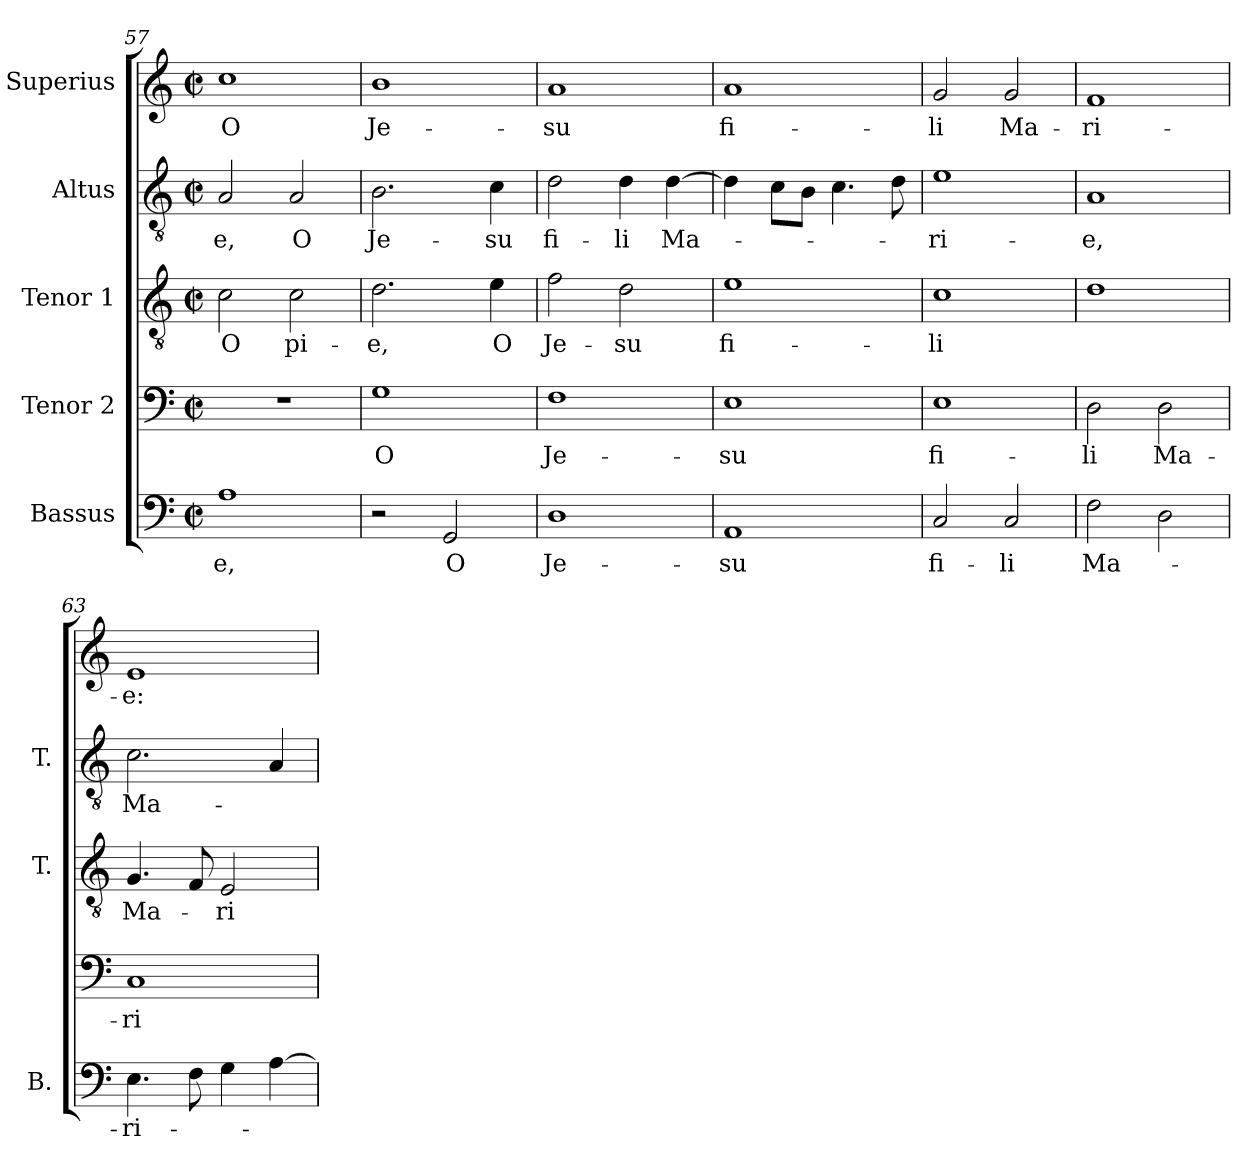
**kern	**text	**kern	**text	**kern	**text	**kern	**text	**kern	**text
*part5	*part5	*part4	*part4	*part3	*part3	*part2	*part2	*part1	*part1
*staff5	*staff5	*staff4	*staff4	*staff3	*staff3	*staff2	*staff2	*staff1	*staff1
*I"Bassus	*	*I"Tenor 2	*	*I"Tenor 1	*	*I"Altus	*	*I"Superius	*
*I'B.	*	*	*	*I'T.	*	*I'T.	*	*	*
*clefF4	*	*clefF4	*	*clefGv2	*	*clefGv2	*	*clefG2	*
*	*	*	*	*ITrd7c12	*	*ITrd7c12	*	*	*
*k[]	*	*k[]	*	*k[]	*	*k[]	*	*k[]	*
*C:	*	*C:	*	*C:	*	*C:	*	*C:	*
*M2/2	*	*M2/2	*	*M2/2	*	*M2/2	*	*M2/2	*
*met(c|)	*	*met(c|)	*	*met(c|)	*	*met(c|)	*	*met(c|)	*
=57	=57	=57	=57	=57	=57	=57	=57	=57	=57
!	!LO:LY:b:color=#000000	!	!	!	!	!	!	!	!
!	!	!	!	!	!LO:LY:b:color=#000000	!	!	!	!
!	!	!	!	!	!	!	!LO:LY:b:color=#000000	!	!
!	!	!	!	!	!	!	!	!	!LO:LY:b:color=#000000
1Ai	-e,	1r	.	2Ci\	O	2AAi/	-e,	1cci	O
!	!	!	!	!	!LO:LY:b:color=#000000	!	!	!	!
!	!	!	!	!	!	!	!LO:LY:b:color=#000000	!	!
.	.	.	.	2Ci\	pi-	2AAi/	O	.	.
=58	=58	=58	=58	=58	=58	=58	=58	=58	=58
!	!	!	!LO:LY:b:color=#000000	!	!	!	!	!	!
!	!	!	!	!	!LO:LY:b:color=#000000	!	!	!	!
!	!	!	!	!	!	!	!LO:LY:b:color=#000000	!	!
!	!	!	!	!	!	!	!	!	!LO:LY:b:color=#000000
2r	.	1Gi	O	2.Di\	-e,	2.BBi\	Je-	1bi	Je-
!	!LO:LY:b:color=#000000	!	!	!	!	!	!	!	!
2GGi/	O	.	.	.	.	.	.	.	.
!	!	!	!	!	!LO:LY:b:color=#000000	!	!	!	!
!	!	!	!	!	!	!	!LO:LY:b:color=#000000	!	!
.	.	.	.	4Ei\	O	4Ci\	-su	.	.
=59	=59	=59	=59	=59	=59	=59	=59	=59	=59
!	!LO:LY:b:color=#000000	!	!	!	!	!	!	!	!
!	!	!	!LO:LY:b:color=#000000	!	!	!	!	!	!
!	!	!	!	!	!LO:LY:b:color=#000000	!	!	!	!
!	!	!	!	!	!	!	!LO:LY:b:color=#000000	!	!
!	!	!	!	!	!	!	!	!	!LO:LY:b:color=#000000
1Di	Je-	1Fi	Je-	2Fi\	Je-	2Di\	fi-	1ai	-su
!	!	!	!	!	!LO:LY:b:color=#000000	!	!	!	!
!	!	!	!	!	!	!	!LO:LY:b:color=#000000	!	!
.	.	.	.	2Di\	-su	4Di\	-li	.	.
!	!	!	!	!	!	!	!LO:LY:b:color=#000000	!	!
.	.	.	.	.	.	[>4Di\	Ma-	.	.
=60	=60	=60	=60	=60	=60	=60	=60	=60	=60
!	!LO:LY:b:color=#000000	!	!	!	!	!	!	!	!
!	!	!	!LO:LY:b:color=#000000	!	!	!	!	!	!
!	!	!	!	!	!LO:LY:b:color=#000000	!	!	!	!
!	!	!	!	!	!	!	!	!	!LO:LY:b:color=#000000
1AAi	-su	1Ei	-su	1Ei	fi-	4Di\]	.	1ai	fi-
.	.	.	.	.	.	8Ci\L	.	.	.
.	.	.	.	.	.	8BBi\J	.	.	.
.	.	.	.	.	.	4.Ci\	.	.	.
.	.	.	.	.	.	8Di\	.	.	.
=61	=61	=61	=61	=61	=61	=61	=61	=61	=61
!	!LO:LY:b:color=#000000	!	!	!	!	!	!	!	!
!	!	!	!LO:LY:b:color=#000000	!	!	!	!	!	!
!	!	!	!	!	!LO:LY:b:color=#000000	!	!	!	!
!	!	!	!	!	!	!	!LO:LY:b:color=#000000	!	!
!	!	!	!	!	!	!	!	!	!LO:LY:b:color=#000000
2Ci/	fi-	1Ei	fi-	1Ci	-li	1Ei	-ri-	2gi/	-li
!	!LO:LY:b:color=#000000	!	!	!	!	!	!	!	!
!	!	!	!	!	!	!	!	!	!LO:LY:b:color=#000000
2Ci/	-li	.	.	.	.	.	.	2gi/	Ma-
=62	=62	=62	=62	=62	=62	=62	=62	=62	=62
!	!LO:LY:b:color=#000000	!	!	!	!	!	!	!	!
!	!	!	!LO:LY:b:color=#000000	!	!	!	!	!	!
!	!	!	!	!	!	!	!LO:LY:b:color=#000000	!	!
!	!	!	!	!	!	!	!	!	!LO:LY:b:color=#000000
2Fi\	Ma-	2Di\	-li	1Di	.	1AAi	-e,	1fi	-ri-
!	!	!	!LO:LY:b:color=#000000	!	!	!	!	!	!
2Di\	.	2Di\	Ma-	.	.	.	.	.	.
!!LO:PB:g=z
=63	=63	=63	=63	=63	=63	=63	=63	=63	=63
!	!LO:LY:b:color=#000000	!	!	!	!	!	!	!	!
!	!	!	!LO:LY:b:color=#000000	!	!	!	!	!	!
!	!	!	!	!	!LO:LY:b:color=#000000	!	!	!	!
!	!	!	!	!	!	!	!LO:LY:b:color=#000000	!	!
!	!	!	!	!	!	!	!	!	!LO:LY:b:color=#000000
4.Ei\	-ri-	1Ci	-ri-	4.GGi/	Ma-	2.Ci\	Ma-	1ei	-e:
8Fi\	.	.	.	8FFi/	.	.	.	.	.
!	!	!	!	!	!LO:LY:b:color=#000000	!	!	!	!
4Gi\	.	.	.	2EEi/	-ri-	.	.	.	.
[>4Ai\	.	.	.	.	.	4AAi/	.	.	.
=	=	=	=	=	=	=	=	=	=
*-	*-	*-	*-	*-	*-	*-	*-	*-	*-
